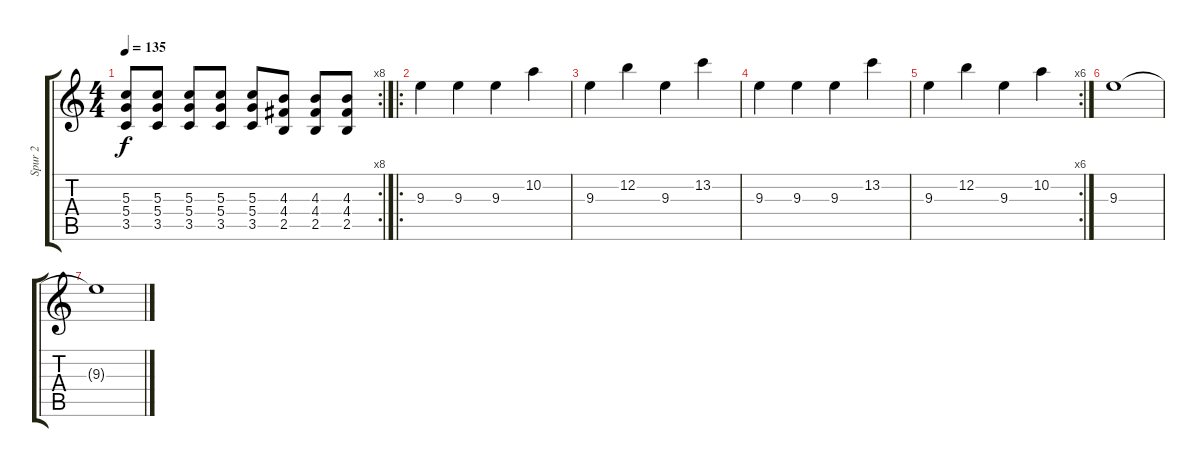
\track ("Spur 2" "Spur 2") {instrument overdrivenguitar}
\staff {score tabs}
\tuning (E4 B3 G3 D3 A2 E2) {hide}
\rc 8
\ts (4 4)
\tempo 135
\clef g2
\ks c
(5.3 5.4 3.5).8{dy f} (5.3 5.4 3.5).8 (5.3 5.4 3.5).8 (5.3 5.4 3.5).8 (5.3 5.4 3.5).8 (4.3 4.4 2.5).8 (4.3 4.4 2.5).8 (4.3 4.4 2.5).8 |
\ro
9.3.4 9.3.4 9.3.4 10.2.4 |
9.3.4 12.2.4 9.3.4 13.2.4 |
9.3.4 9.3.4 9.3.4 13.2.4 |
\rc 6
9.3.4 12.2.4 9.3.4 10.2.4 |
9.3.1 |
9.3{t}.1
